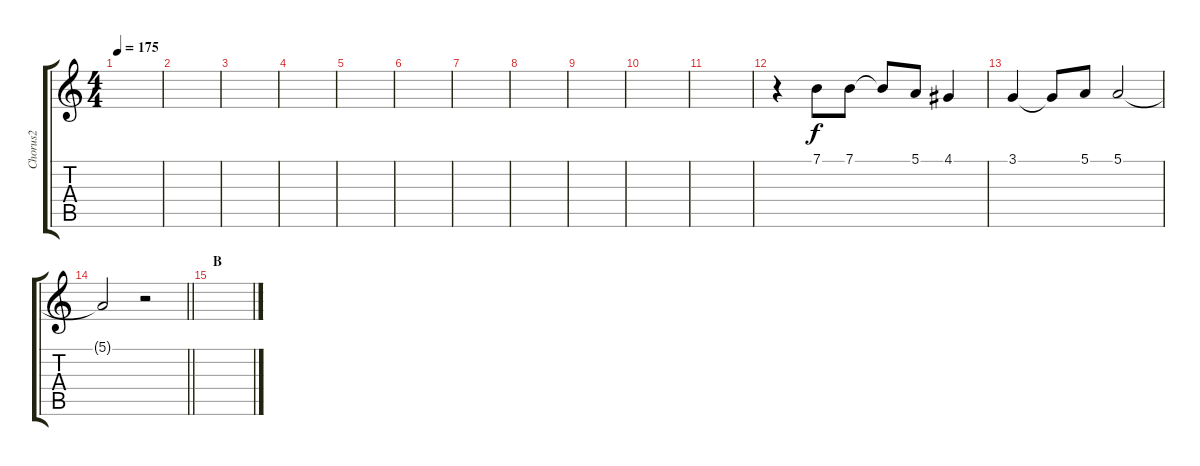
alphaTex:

\track ("Chorus2" "Chorus2") {instrument flute}
\staff {score tabs}
\tuning (E4 B3 G3 D3 A2 E2) {hide}
\ts (4 4)
\tempo 175
\clef g2
\ks c
|
|
|
|
|
|
|
|
|
|
|
r.4 7.1.8 7.1.8 7.1{t}.8 5.1.8 4.1.4 |
3.1.4 3.1{t}.8 5.1.8 5.1.2 |
\barLineRight lightlight
5.1{t}.2 r.2 |
\section ("" "B")
